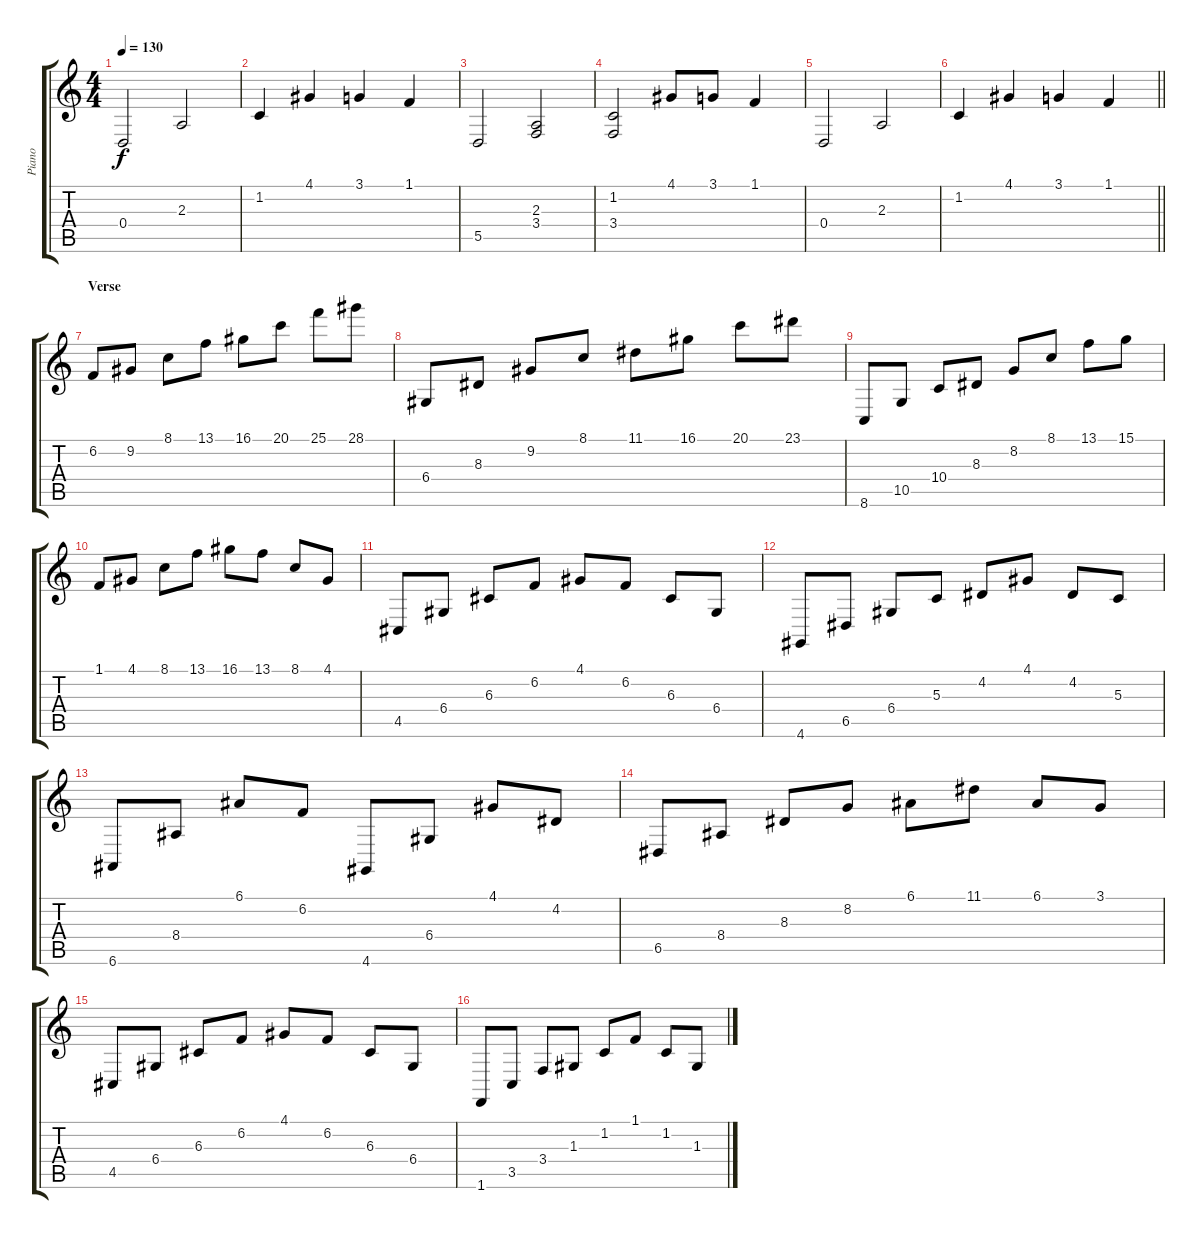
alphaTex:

\track ("Piano" "Piano") {instrument brightacousticpiano}
\staff {score tabs}
\tuning (E4 B3 G3 D3 A2 E2) {hide}
\ts (4 4)
\tempo 130
\clef g2
\ks c
0.4.2{dy f} 2.3.2 |
1.2.4 4.1.4 3.1.4 1.1.4 |
5.5.2 (2.3 3.4).2 |
(1.2 3.4).2 4.1.8 3.1.8 1.1.4 |
0.4.2 2.3.2 |
\barLineRight lightlight
1.2.4 4.1.4 3.1.4 1.1.4 |
\section ("" "Verse ")
6.2.8 9.2.8 8.1.8 13.1.8 16.1.8 20.1.8 25.1.8 28.1.8 |
6.4.8 8.3.8 9.2.8 8.1.8 11.1.8 16.1.8 20.1.8 23.1.8 |
8.6.8 10.5.8 10.4.8 8.3.8 8.2.8 8.1.8 13.1.8 15.1.8 |
1.1.8 4.1.8 8.1.8 13.1.8 16.1.8 13.1.8 8.1.8 4.1.8 |
4.5.8 6.4.8 6.3.8 6.2.8 4.1.8 6.2.8 6.3.8 6.4.8 |
4.6.8 6.5.8 6.4.8 5.3.8 4.2.8 4.1.8 4.2.8 5.3.8 |
6.6.8 8.4.8 6.1.8 6.2.8 4.6.8 6.4.8 4.1.8 4.2.8 |
6.5.8 8.4.8 8.3.8 8.2.8 6.1.8 11.1.8 6.1.8 3.1.8 |
4.5.8 6.4.8 6.3.8 6.2.8 4.1.8 6.2.8 6.3.8 6.4.8 |
1.6.8 3.5.8 3.4.8 1.3.8 1.2.8 1.1.8 1.2.8 1.3.8
